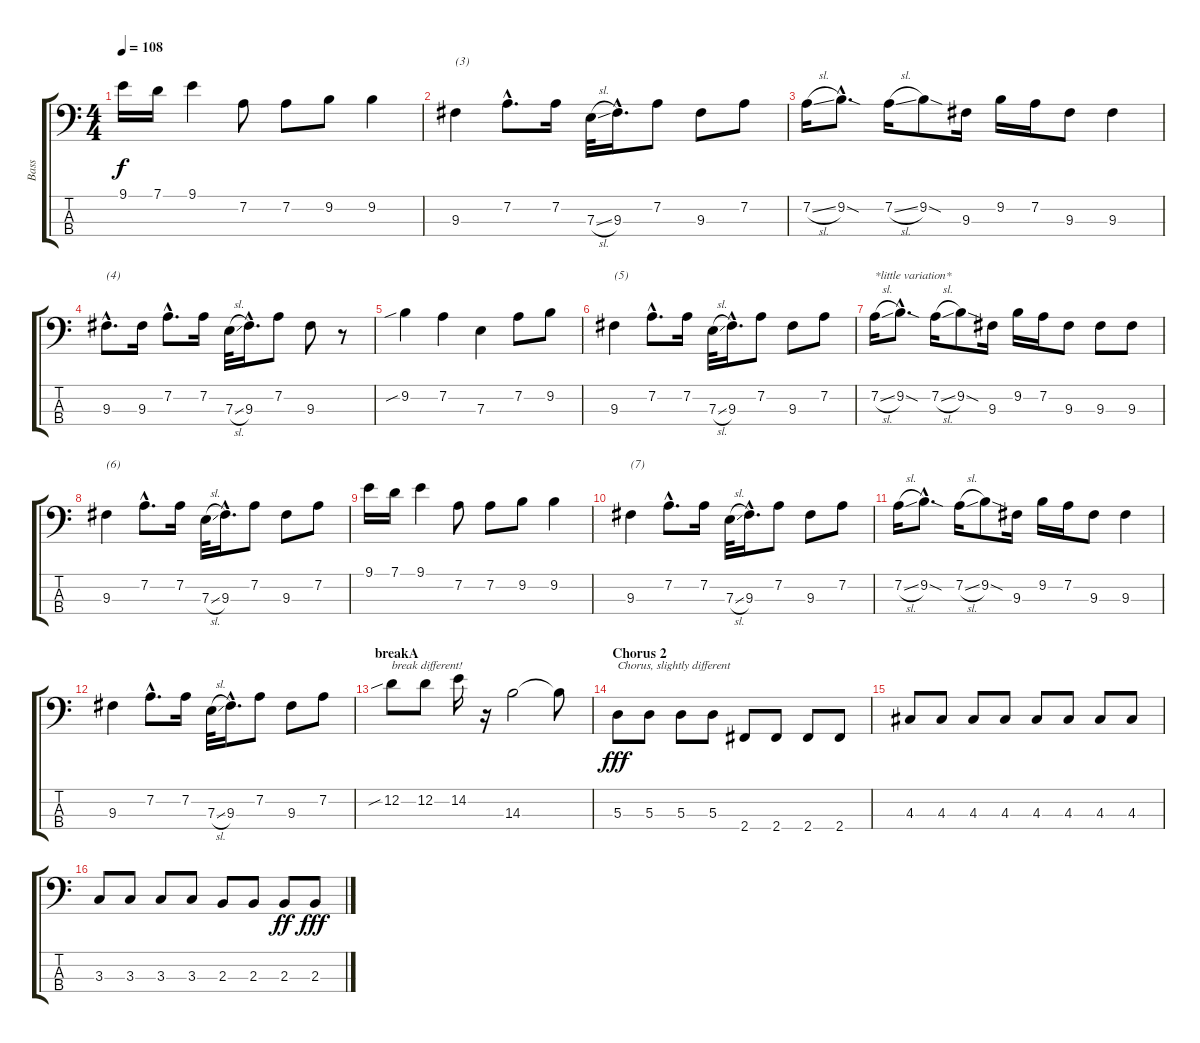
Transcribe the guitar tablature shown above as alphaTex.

\track ("Bass" "Bass") {instrument electricbasspick}
\staff {score tabs}
\tuning (G2 D2 A1 E1) {hide}
\ts (4 4)
\tempo 108
\clef f4
\ks c
9.1.16{dy f} 7.1.16 9.1.4 7.2.8 7.2.8 9.2.8 9.2.4 |
9.3.4{txt "(3)"} 7.2{hac}.8{d} 7.2.16 7.3{sl}.32 9.3{hac}.16{d} 7.2.8 9.3.8 7.2.8 |
7.2{sl}.16 9.2{sod hac}.8{d} 7.2{sl}.16 9.2{sod}.8 9.3.16 9.2.16 7.2.16 9.3.8 9.3.4 |
9.3{hac}.8{d txt "(4)"} 9.3.16 7.2{hac}.8{d} 7.2.16 7.3{sl}.32 9.3{hac}.16{d} 7.2.8 9.3.8 r.8 |
9.2{sib}.4 7.2.4 7.3.4 7.2.8 9.2.8 |
9.3.4{txt "(5)"} 7.2{hac}.8{d} 7.2.16 7.3{sl}.32 9.3{hac}.16{d} 7.2.8 9.3.8 7.2.8 |
7.2{sl}.16{txt "*little variation*"} 9.2{sod hac}.8{d} 7.2{sl}.16 9.2{sod}.8 9.3.16 9.2.16 7.2.16 9.3.8 9.3.8 9.3.8 |
9.3.4{txt "(6)"} 7.2{hac}.8{d} 7.2.16 7.3{sl}.32 9.3{hac}.16{d} 7.2.8 9.3.8 7.2.8 |
9.1.16 7.1.16 9.1.4 7.2.8 7.2.8 9.2.8 9.2.4 |
9.3.4{txt "(7)"} 7.2{hac}.8{d} 7.2.16 7.3{sl}.32 9.3{hac}.16{d} 7.2.8 9.3.8 7.2.8 |
7.2{sl}.16 9.2{sod hac}.8{d} 7.2{sl}.16 9.2{sod}.8 9.3.16 9.2.16 7.2.16 9.3.8 9.3.4 |
9.3.4 7.2{hac}.8{d} 7.2.16 7.3{sl}.32 9.3{hac}.16{d} 7.2.8 9.3.8 7.2.8 |
\section ("" "breakA")
12.2{sib}.8{txt "break different!"} 12.2.8 14.2.16 r.16 14.3.2 14.3{t}.8 |
\section ("" "Chorus 2")
5.3.8{txt "Chorus, slightly different" dy fff} 5.3.8 5.3.8 5.3.8 2.4.8 2.4.8 2.4.8 2.4.8 |
4.3.8 4.3.8 4.3.8 4.3.8 4.3.8 4.3.8 4.3.8 4.3.8 |
3.3.8 3.3.8 3.3.8 3.3.8 2.3.8 2.3.8 2.3.8{dy ff} 2.3.8{dy fff}
